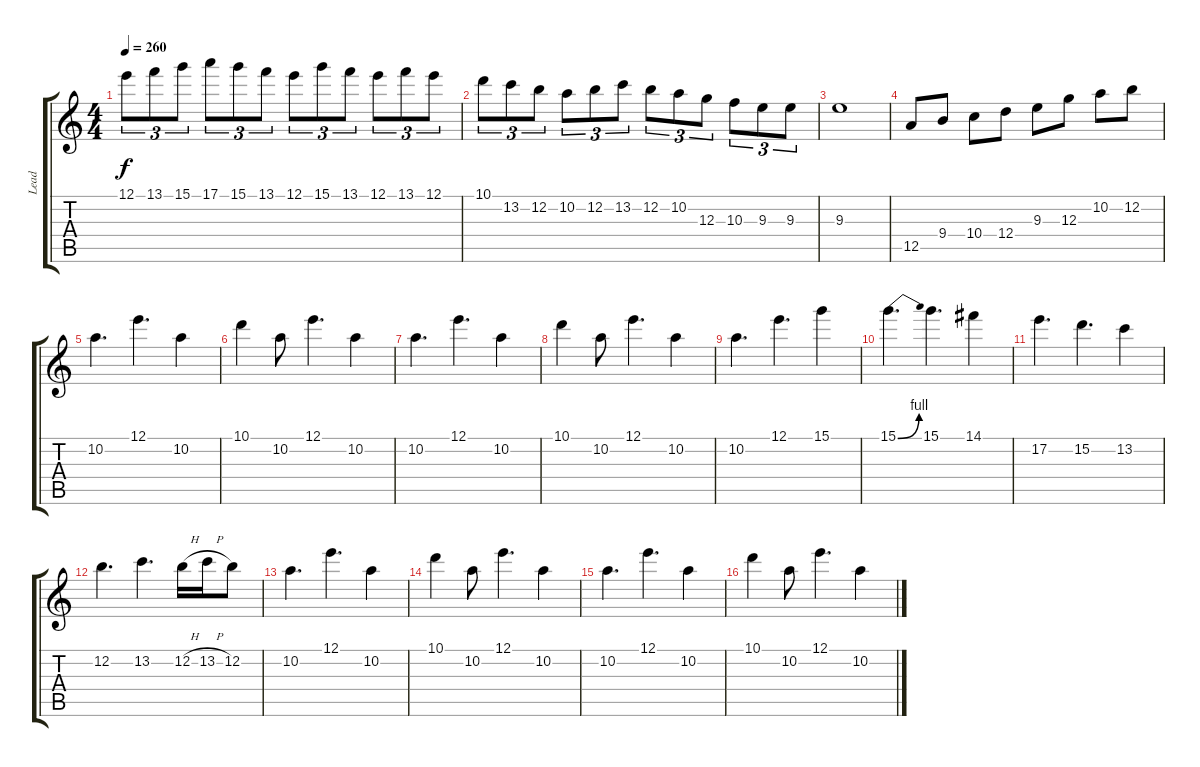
\track ("Lead" "Lead") {instrument distortionguitar}
\staff {score tabs}
\tuning (E4 B3 G3 D3 A2 E2) {hide}
\ts (4 4)
\tempo 260
\clef g2
\ks c
12.1.8{tu (3 2) dy f} 13.1.8{tu (3 2)} 15.1.8{tu (3 2)} 17.1.8{tu (3 2)} 15.1.8{tu (3 2)} 13.1.8{tu (3 2)} 12.1.8{tu (3 2)} 15.1.8{tu (3 2)} 13.1.8{tu (3 2)} 12.1.8{tu (3 2)} 13.1.8{tu (3 2)} 12.1.8{tu (3 2)} |
10.1.8{tu (3 2)} 13.2.8{tu (3 2)} 12.2.8{tu (3 2)} 10.2.8{tu (3 2)} 12.2.8{tu (3 2)} 13.2.8{tu (3 2)} 12.2.8{tu (3 2)} 10.2.8{tu (3 2)} 12.3.8{tu (3 2)} 10.3.8{tu (3 2)} 9.3.8{tu (3 2)} 9.3.8{tu (3 2)} |
9.3.1 |
12.5.8 9.4.8 10.4.8 12.4.8 9.3.8 12.3.8 10.2.8 12.2.8 |
10.2.4{d} 12.1.4{d} 10.2.4 |
10.1.4 10.2.8 12.1.4{d} 10.2.4 |
10.2.4{d} 12.1.4{d} 10.2.4 |
10.1.4 10.2.8 12.1.4{d} 10.2.4 |
10.2.4{d} 12.1.4{d} 15.1.4 |
15.1{be (bend 0 0 60 4)}.4{d} 15.1.4{d} 14.1.4 |
17.2.4{d} 15.2.4{d} 13.2.4 |
12.2.4{d} 13.2.4{d} 12.2{h}.16 13.2{h}.16 12.2.8 |
10.2.4{d} 12.1.4{d} 10.2.4 |
10.1.4 10.2.8 12.1.4{d} 10.2.4 |
10.2.4{d} 12.1.4{d} 10.2.4 |
10.1.4 10.2.8 12.1.4{d} 10.2.4
